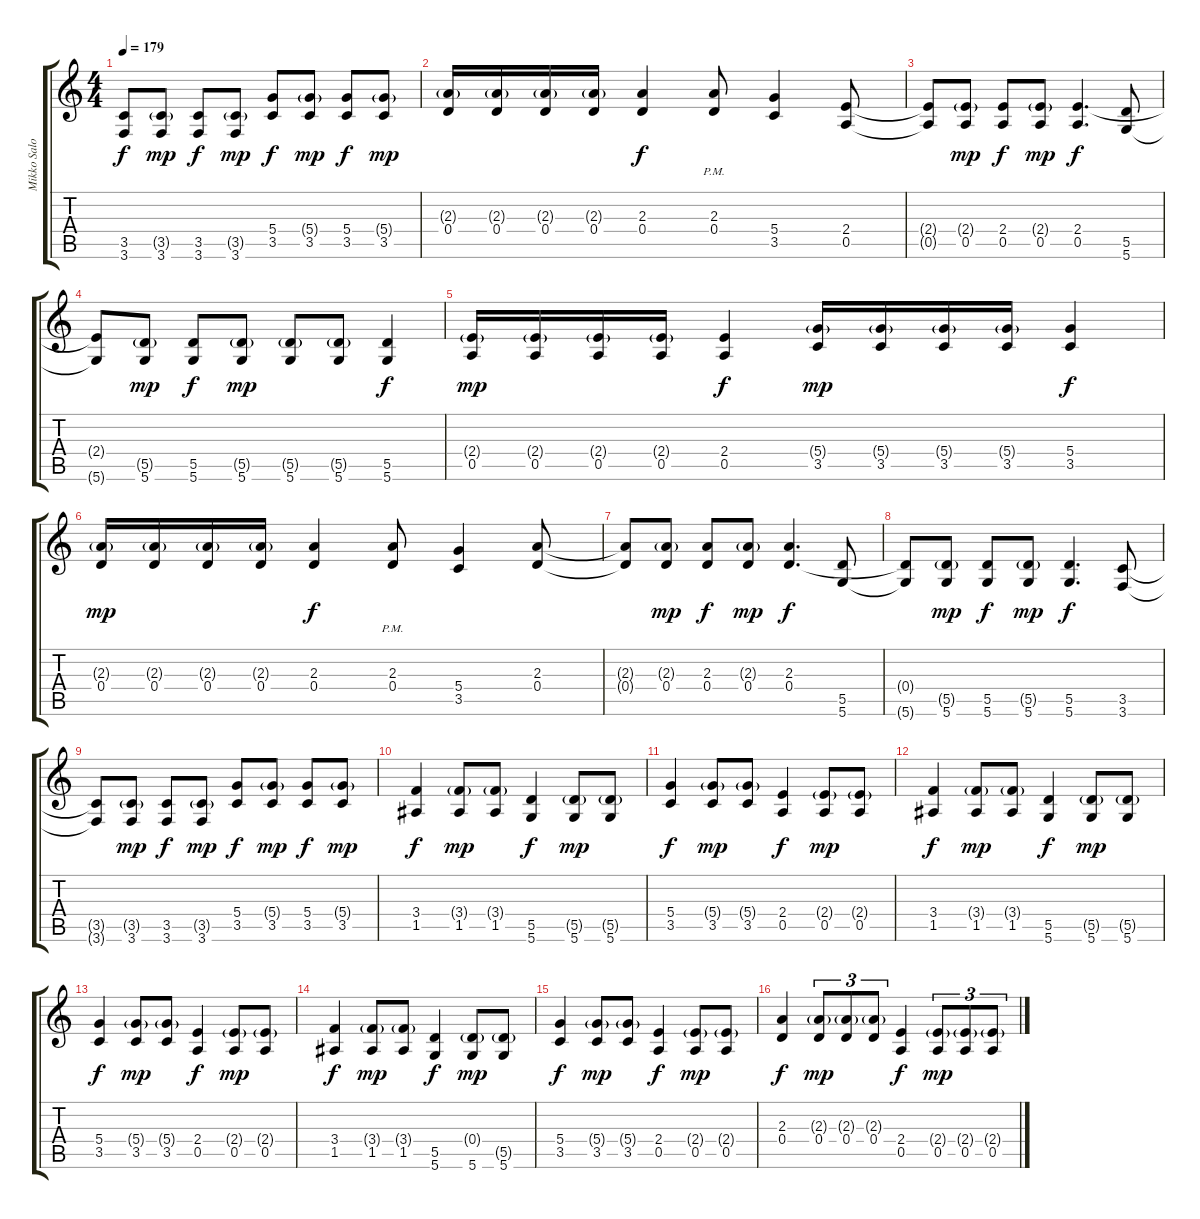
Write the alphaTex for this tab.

\track ("Mikko Salovaara (Rhythm Guitar)" "Mikko Salo") {instrument distortionguitar}
\staff {score tabs}
\tuning (E4 B3 G3 D3 A2 D2) {hide}
\ts (4 4)
\tempo 179
\clef g2
\ks c
(3.5{t} 3.6{t}).8{dy f} (3.5{g} 3.6).8{dy mp} (3.5 3.6).8{dy f} (3.5{g} 3.6).8{dy mp} (5.4 3.5).8{dy f} (5.4{g} 3.5).8{dy mp} (5.4 3.5).8{dy f} (5.4{g} 3.5).8{dy mp} |
(2.3{g} 0.4).16 (2.3{g} 0.4).16 (2.3{g} 0.4).16 (2.3{g} 0.4).16 (2.3 0.4).4{dy f} (2.3{pm} 0.4{pm}).8 (5.4 3.5).4 (2.4 0.5).8 |
(2.4{t} 0.5{t}).8 (2.4{g} 0.5).8{dy mp} (2.4 0.5).8{dy f} (2.4{g} 0.5).8{dy mp} (2.4 0.5).4{d dy f} (5.5 5.6).8 |
(2.4{t} 5.6{t}).8 (5.5{g} 5.6).8{dy mp} (5.5 5.6).8{dy f} (5.5{g} 5.6).8{dy mp} (5.5{g} 5.6).8 (5.5{g} 5.6).8 (5.5 5.6).4{dy f} |
(2.4{g} 0.5).16{dy mp} (2.4{g} 0.5).16 (2.4{g} 0.5).16 (2.4{g} 0.5).16 (2.4 0.5).4{dy f} (5.4{g} 3.5).16{dy mp} (5.4{g} 3.5).16 (5.4{g} 3.5).16 (5.4{g} 3.5).16 (5.4 3.5).4{dy f} |
(2.3{g} 0.4).16{dy mp} (2.3{g} 0.4).16 (2.3{g} 0.4).16 (2.3{g} 0.4).16 (2.3 0.4).4{dy f} (2.3{pm} 0.4{pm}).8 (5.4 3.5).4 (2.3 0.4).8 |
(2.3{t} 0.4{t}).8 (2.3{g} 0.4).8{dy mp} (2.3 0.4).8{dy f} (2.3{g} 0.4).8{dy mp} (2.3 0.4).4{d dy f} (5.5 5.6).8 |
(0.4{t} 5.6{t}).8 (5.5{g} 5.6).8{dy mp} (5.5 5.6).8{dy f} (5.5{g} 5.6).8{dy mp} (5.5 5.6).4{d dy f} (3.5 3.6).8 |
(3.5{t} 3.6{t}).8 (3.5{g} 3.6).8{dy mp} (3.5 3.6).8{dy f} (3.5{g} 3.6).8{dy mp} (5.4 3.5).8{dy f} (5.4{g} 3.5).8{dy mp} (5.4 3.5).8{dy f} (5.4{g} 3.5).8{dy mp} |
(3.4 1.5).4{dy f} (3.4{g} 1.5).8{dy mp} (3.4{g} 1.5).8 (5.5 5.6).4{dy f} (5.5{g} 5.6).8{dy mp} (5.5{g} 5.6).8 |
(5.4 3.5).4{dy f} (5.4{g} 3.5).8{dy mp} (5.4{g} 3.5).8 (2.4 0.5).4{dy f} (2.4{g} 0.5).8{dy mp} (2.4{g} 0.5).8 |
(3.4 1.5).4{dy f} (3.4{g} 1.5).8{dy mp} (3.4{g} 1.5).8 (5.5 5.6).4{dy f} (5.5{g} 5.6).8{dy mp} (5.5{g} 5.6).8 |
(5.4 3.5).4{dy f} (5.4{g} 3.5).8{dy mp} (5.4{g} 3.5).8 (2.4 0.5).4{dy f} (2.4{g} 0.5).8{dy mp} (2.4{g} 0.5).8 |
(3.4 1.5).4{dy f} (3.4{g} 1.5).8{dy mp} (3.4{g} 1.5).8 (5.5 5.6).4{dy f} (0.4{g} 5.6).8{dy mp} (5.5{g} 5.6).8 |
(5.4 3.5).4{dy f} (5.4{g} 3.5).8{dy mp} (5.4{g} 3.5).8 (2.4 0.5).4{dy f} (2.4{g} 0.5).8{dy mp} (2.4{g} 0.5).8 |
(2.3 0.4).4{dy f} (2.3{g} 0.4).8{tu (3 2) dy mp} (2.3{g} 0.4).8{tu (3 2)} (2.3{g} 0.4).8{tu (3 2)} (2.4 0.5).4{dy f} (2.4{g} 0.5).8{tu (3 2) dy mp} (2.4{g} 0.5).8{tu (3 2)} (2.4{g} 0.5).8{tu (3 2)}
